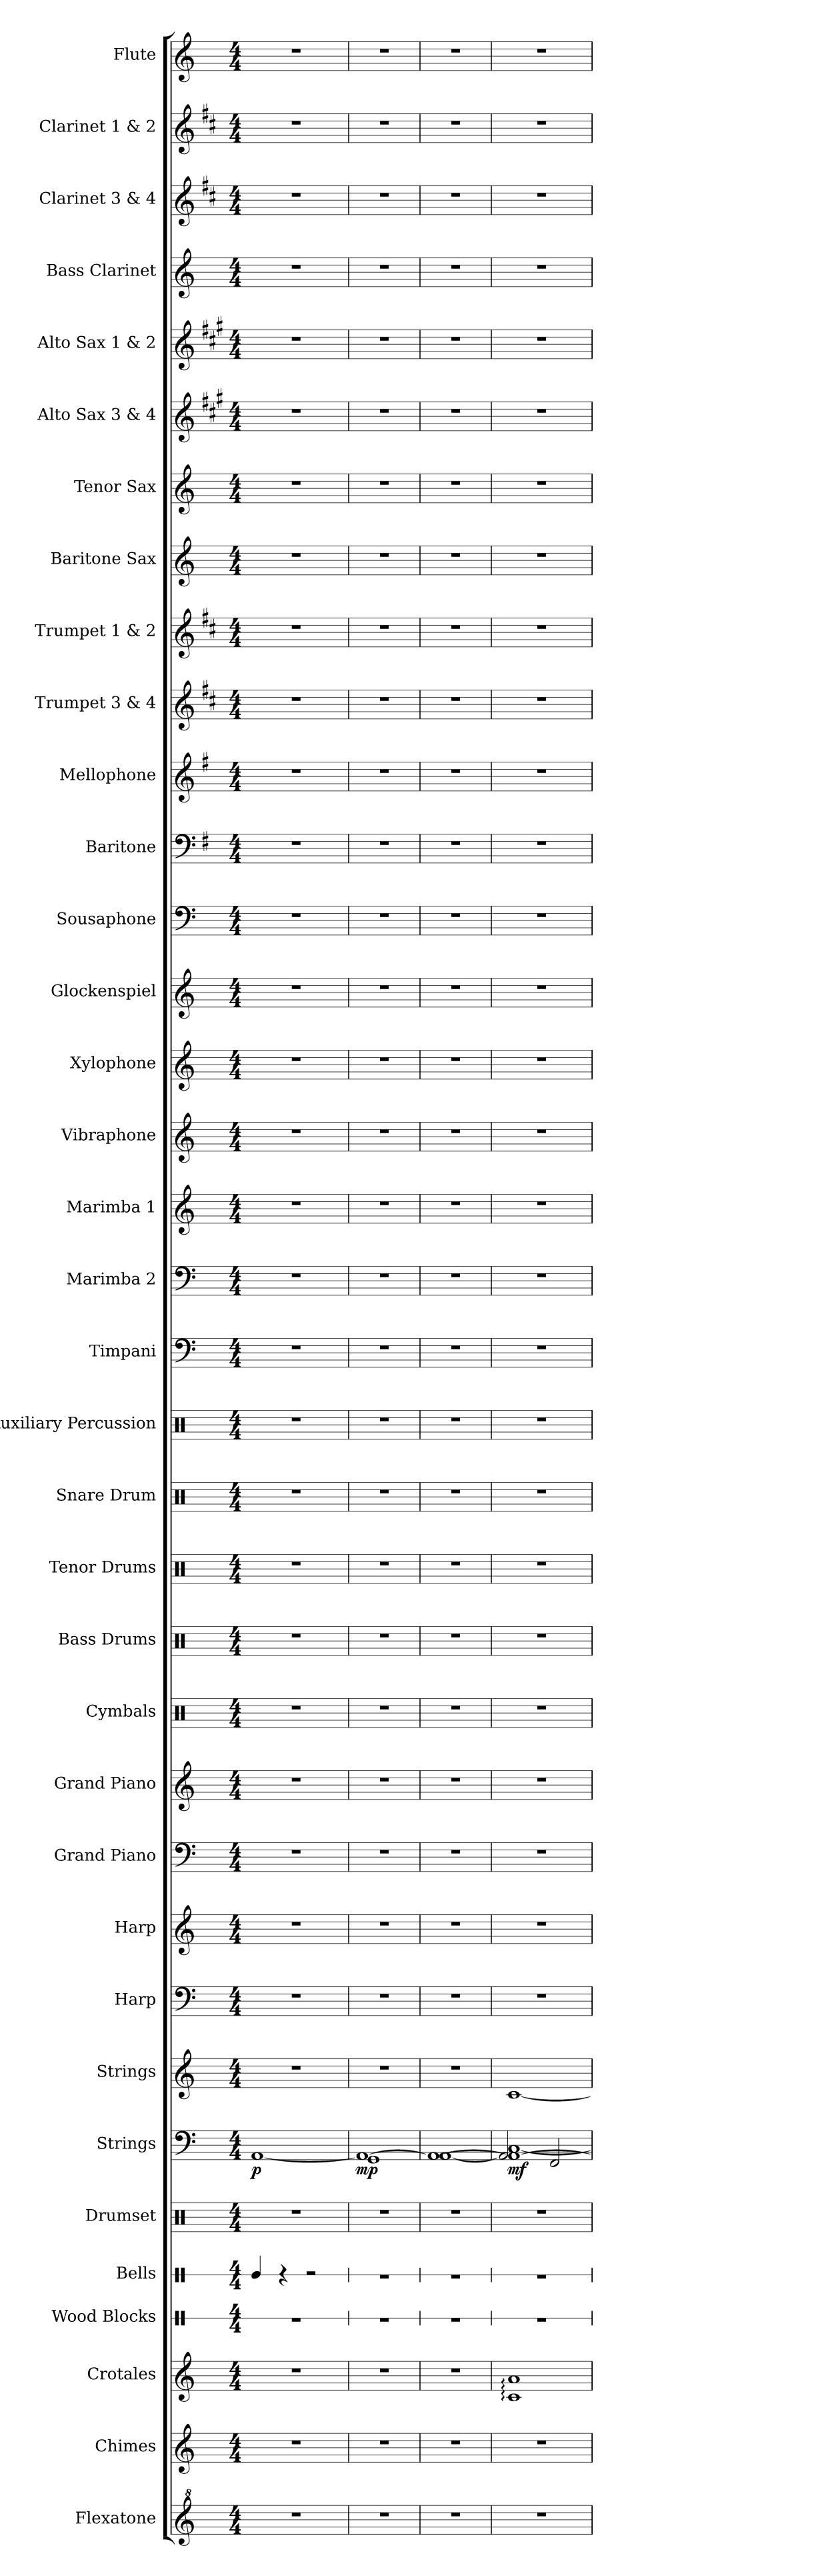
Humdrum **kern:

**kern	**kern	**kern	**kern	**kern	**kern	**kern	**dynam	**kern	**kern	**kern	**kern	**kern	**kern	**kern	**kern	**kern	**kern	**kern	**kern	**kern	**kern	**kern	**kern	**kern	**kern	**kern	**kern	**kern	**kern	**kern	**kern	**kern	**kern	**kern	**kern	**kern
*part36	*part35	*part34	*part33	*part32	*part31	*part30	*part30	*part29	*part28	*part27	*part26	*part25	*part24	*part23	*part22	*part21	*part20	*part19	*part18	*part17	*part16	*part15	*part14	*part13	*part12	*part11	*part10	*part9	*part8	*part7	*part6	*part5	*part4	*part3	*part2	*part1
*staff36	*staff35	*staff34	*staff33	*staff32	*staff31	*staff30	*staff30	*staff29	*staff28	*staff27	*staff26	*staff25	*staff24	*staff23	*staff22	*staff21	*staff20	*staff19	*staff18	*staff17	*staff16	*staff15	*staff14	*staff13	*staff12	*staff11	*staff10	*staff9	*staff8	*staff7	*staff6	*staff5	*staff4	*staff3	*staff2	*staff1
*I"Flexatone	*I"Chimes	*I"Crotales	*I"Wood Blocks	*I"Bells	*I"Drumset	*I"Strings	*	*I"Strings	*I"Harp	*I"Harp	*I"Grand Piano	*I"Grand Piano	*I"Cymbals	*I"Bass Drums	*I"Tenor Drums	*I"Snare Drum	*I"Auxiliary Percussion	*I"Timpani	*I"Marimba 2	*I"Marimba 1	*I"Vibraphone	*I"Xylophone	*I"Glockenspiel	*I"Sousaphone	*I"Baritone	*I"Mellophone	*I"Trumpet 3 &amp; 4	*I"Trumpet 1 &amp; 2	*I"Baritone Sax	*I"Tenor Sax	*I"Alto Sax 3 &amp; 4	*I"Alto Sax 1 &amp; 2	*I"Bass Clarinet	*I"Clarinet 3 &amp; 4	*I"Clarinet 1 &amp; 2	*I"Flute
*I'Flt.	*I'Cme.	*I'Crot.	*I'Wd. Bl.	*I'Be.	*I'D. Set	*I'St.	*	*I'St.	*I'Hrp.	*I'Hrp.	*I'Pno.	*I'Pno.	*I'Cym.	*I'B.D.	*I'T.D.	*I'S.D.	*I'Aux. Perc.	*I'Timp.	*I'Mrm. 2	*I'Mrm. 1	*I'Vib.	*I'Xyl.	*I'Glk.	*	*I'Bar.	*I'Mph.	*I'Tpt. 3&amp;4	*I'Tpt. 1&amp;2	*I'Bari. Sax.	*I'T. Sax.	*I'A. Sax. 3&amp;4	*I'A. Sax. 1&amp;2	*I'B. Cl.	*I'Cl. 3&amp;4	*I'Cl. 1&amp;2	*I'Fl.
*	*	*	*stria1	*stria1	*	*	*	*	*	*	*	*	*	*	*	*	*	*	*	*	*	*	*	*	*	*	*	*	*	*	*	*	*	*	*	*
*clefG^2	*clefG2	*clefG2	*clefX	*clefX	*clefX	*clefF4	*	*clefG2	*clefF4	*clefG2	*clefF4	*clefG2	*clefX	*clefX	*clefX	*clefX	*clefX	*clefF4	*clefF4	*clefG2	*clefG2	*clefG2	*clefG2	*clefF4	*clefF4	*clefG2	*clefG2	*clefG2	*clefG2	*clefG2	*clefG2	*clefG2	*clefG2	*clefG2	*clefG2	*clefG2
*	*	*ITrd-14c-24	*	*	*	*	*	*	*	*	*	*	*	*	*	*	*	*	*	*	*	*ITrd-7c-12	*ITrd-14c-24	*	*ITrd4c7	*ITrd4c7	*ITrd1c2	*ITrd1c2	*ITrd12c21	*ITrd8c14	*ITrd5c9	*ITrd5c9	*ITrd8c14	*ITrd1c2	*ITrd1c2	*
*k[]	*k[]	*k[]	*k[]	*k[]	*k[]	*k[]	*	*k[]	*k[]	*k[]	*k[]	*k[]	*k[]	*k[]	*k[]	*k[]	*k[]	*k[]	*k[]	*k[]	*k[]	*k[]	*k[]	*k[]	*k[]	*k[]	*k[]	*k[]	*k[]	*k[]	*k[]	*k[]	*k[]	*k[]	*k[]	*k[]
*M4/4	*M4/4	*M4/4	*M4/4	*M4/4	*M4/4	*M4/4	*	*M4/4	*M4/4	*M4/4	*M4/4	*M4/4	*M4/4	*M4/4	*M4/4	*M4/4	*M4/4	*M4/4	*M4/4	*M4/4	*M4/4	*M4/4	*M4/4	*M4/4	*M4/4	*M4/4	*M4/4	*M4/4	*M4/4	*M4/4	*M4/4	*M4/4	*M4/4	*M4/4	*M4/4	*M4/4
*MM120	*MM120	*MM120	*MM120	*MM120	*MM120	*MM120	*	*MM120	*MM120	*MM120	*MM120	*MM120	*MM120	*MM120	*MM120	*MM120	*MM120	*MM120	*MM120	*MM120	*MM120	*MM120	*MM120	*MM120	*MM120	*MM120	*MM120	*MM120	*MM120	*MM120	*MM120	*MM120	*MM120	*MM120	*MM120	*MM120
=1	=1	=1	=1	=1	=1	=1	=1	=1	=1	=1	=1	=1	=1	=1	=1	=1	=1	=1	=1	=1	=1	=1	=1	=1	=1	=1	=1	=1	=1	=1	=1	=1	=1	=1	=1	=1
!	!	!	!	!	!	!	!LO:DY:b	!	!	!	!	!	!	!	!	!	!	!	!	!	!	!	!	!	!	!	!	!	!	!	!	!	!	!	!	!
1r	1r	1r	1r	4Re/	1r	[1AA	p	1r	1r	1r	1r	1r	1r	1r	1r	1r	1r	1r	1r	1r	1r	1r	1r	1r	1r	1r	1r	1r	1r	1r	1r	1r	1r	1r	1r	1r
.	.	.	.	4r	.	.	.	.	.	.	.	.	.	.	.	.	.	.	.	.	.	.	.	.	.	.	.	.	.	.	.	.	.	.	.	.
.	.	.	.	2r	.	.	.	.	.	.	.	.	.	.	.	.	.	.	.	.	.	.	.	.	.	.	.	.	.	.	.	.	.	.	.	.
=2	=2	=2	=2	=2	=2	=2	=2	=2	=2	=2	=2	=2	=2	=2	=2	=2	=2	=2	=2	=2	=2	=2	=2	=2	=2	=2	=2	=2	=2	=2	=2	=2	=2	=2	=2	=2
*	*	*	*	*	*	*^	*	*	*	*	*	*	*	*	*	*	*	*	*	*	*	*	*	*	*	*	*	*	*	*	*	*	*	*	*	*
!	!	!	!	!	!	!	!	!LO:DY:b	!	!	!	!	!	!	!	!	!	!	!	!	!	!	!	!	!	!	!	!	!	!	!	!	!	!	!	!	!
1r	1r	1r	1r	1r	1r	1AA_	1GG	mp	1r	1r	1r	1r	1r	1r	1r	1r	1r	1r	1r	1r	1r	1r	1r	1r	1r	1r	1r	1r	1r	1r	1r	1r	1r	1r	1r	1r	1r
=3	=3	=3	=3	=3	=3	=3	=3	=3	=3	=3	=3	=3	=3	=3	=3	=3	=3	=3	=3	=3	=3	=3	=3	=3	=3	=3	=3	=3	=3	=3	=3	=3	=3	=3	=3	=3	=3
1r	1r	1r	1r	1r	1r	1AA_	[1AA	.	1r	1r	1r	1r	1r	1r	1r	1r	1r	1r	1r	1r	1r	1r	1r	1r	1r	1r	1r	1r	1r	1r	1r	1r	1r	1r	1r	1r	1r
=4	=4	=4	=4	=4	=4	=4	=4	=4	=4	=4	=4	=4	=4	=4	=4	=4	=4	=4	=4	=4	=4	=4	=4	=4	=4	=4	=4	=4	=4	=4	=4	=4	=4	=4	=4	=4	=4
*	*	*	*	*	*	*	*^	*	*	*	*	*	*	*	*	*	*	*	*	*	*	*	*	*	*	*	*	*	*	*	*	*	*	*	*	*	*
!	!	!	!	!	!	!	!	!	!LO:DY:b	!	!	!	!	!	!	!	!	!	!	!	!	!	!	!	!	!	!	!	!	!	!	!	!	!	!	!	!	!
1r	1r	1ccc: 1aaa:	1r	1r	1r	1AA_	[1C	2AA/]	mf	[1c	1r	1r	1r	1r	1r	1r	1r	1r	1r	1r	1r	1r	1r	1r	1r	1r	1r	1r	1r	1r	1r	1r	1r	1r	1r	1r	1r	1r
.	.	.	.	.	.	.	.	2FF/	.	.	.	.	.	.	.	.	.	.	.	.	.	.	.	.	.	.	.	.	.	.	.	.	.	.	.	.	.	.
*	*	*	*	*	*	*v	*v	*v	*	*	*	*	*	*	*	*	*	*	*	*	*	*	*	*	*	*	*	*	*	*	*	*	*	*	*	*	*	*
=	=	=	=	=	=	=	=	=	=	=	=	=	=	=	=	=	=	=	=	=	=	=	=	=	=	=	=	=	=	=	=	=	=	=	=	=
*-	*-	*-	*-	*-	*-	*-	*-	*-	*-	*-	*-	*-	*-	*-	*-	*-	*-	*-	*-	*-	*-	*-	*-	*-	*-	*-	*-	*-	*-	*-	*-	*-	*-	*-	*-	*-
